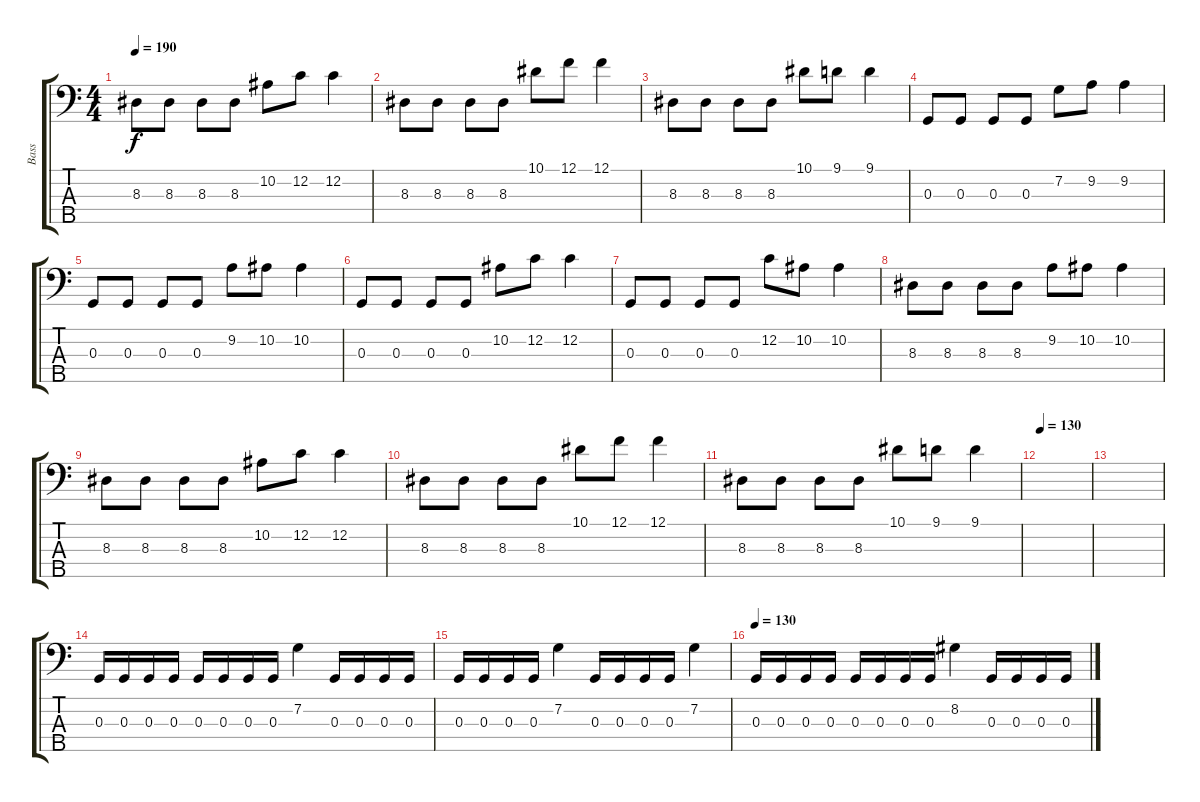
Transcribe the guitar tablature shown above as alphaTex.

\track ("Bass" "Bass") {instrument electricbasspick}
\staff {score tabs}
\tuning (F2 C2 G1 D1 A0) {hide}
\ts (4 4)
\tempo 190
\clef f4
\ks c
8.3.8{dy f} 8.3.8 8.3.8 8.3.8 10.2.8 12.2.8 12.2.4 |
8.3.8 8.3.8 8.3.8 8.3.8 10.1.8 12.1.8 12.1.4 |
8.3.8 8.3.8 8.3.8 8.3.8 10.1.8 9.1.8 9.1.4 |
0.3.8 0.3.8 0.3.8 0.3.8 7.2.8 9.2.8 9.2.4 |
0.3.8 0.3.8 0.3.8 0.3.8 9.2.8 10.2.8 10.2.4 |
0.3.8 0.3.8 0.3.8 0.3.8 10.2.8 12.2.8 12.2.4 |
0.3.8 0.3.8 0.3.8 0.3.8 12.2.8 10.2.8 10.2.4 |
8.3.8 8.3.8 8.3.8 8.3.8 9.2.8 10.2.8 10.2.4 |
8.3.8 8.3.8 8.3.8 8.3.8 10.2.8 12.2.8 12.2.4 |
8.3.8 8.3.8 8.3.8 8.3.8 10.1.8 12.1.8 12.1.4 |
8.3.8 8.3.8 8.3.8 8.3.8 10.1.8 9.1.8 9.1.4 |
\tempo 130
|
|
0.3.16 0.3.16 0.3.16 0.3.16 0.3.16 0.3.16 0.3.16 0.3.16 7.2.4 0.3.16 0.3.16 0.3.16 0.3.16 |
0.3.16 0.3.16 0.3.16 0.3.16 7.2.4 0.3.16 0.3.16 0.3.16 0.3.16 7.2.4 |
\tempo 130
0.3.16 0.3.16 0.3.16 0.3.16 0.3.16 0.3.16 0.3.16 0.3.16 8.2.4 0.3.16 0.3.16 0.3.16 0.3.16
